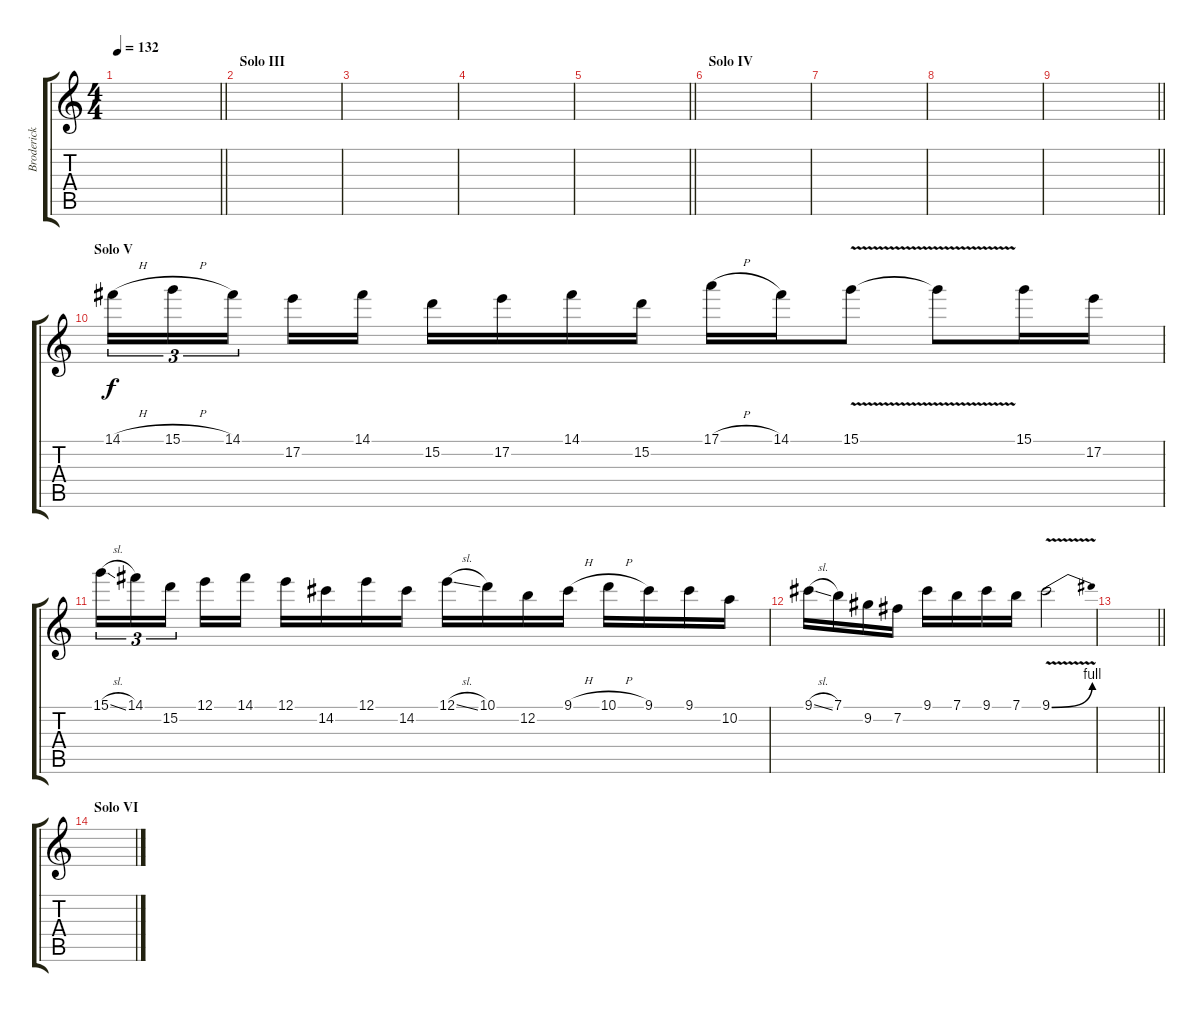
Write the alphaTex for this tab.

\track ("Broderick Lead (Melody)" "Broderick ") {instrument distortionguitar}
\staff {score tabs}
\tuning (E4 B3 G3 D3 A2 E2) {hide}
\ts (4 4)
\tempo 132
\clef g2
\barLineRight lightlight
\ks c
|
\section ("" "Solo III")
|
|
|
\barLineRight lightlight
|
\section ("" "Solo IV")
|
|
|
\barLineRight lightlight
|
\section ("" "Solo V")
14.1{h}.16{tu (3 2)} 15.1{h}.16{tu (3 2)} 14.1.16{tu (3 2) beam splitsecondary} 17.2.16 14.1.16 15.2.16 17.2.16 14.1.16 15.2.16 17.1{h}.16 14.1.16 15.1{v}.8 15.1{t}.8 15.1.16 17.2.16 |
15.1{sl}.16{tu (3 2)} 14.1.16{tu (3 2)} 15.2.16{tu (3 2) beam splitsecondary} 12.1.16 14.1.16 12.1.16 14.2.16 12.1.16 14.2.16 12.1{sl}.16 10.1.16 12.2.16 9.1{h}.16 10.1{h}.16 9.1.16 9.1.16 10.2.16 |
9.1{sl}.16 7.1.16 9.2.16 7.2.16 9.1.16 7.1.16 9.1.16 7.1.16 9.1{be (bend 0 0 60 4) v}.2 |
\barLineRight lightlight
|
\section ("" "Solo VI")
